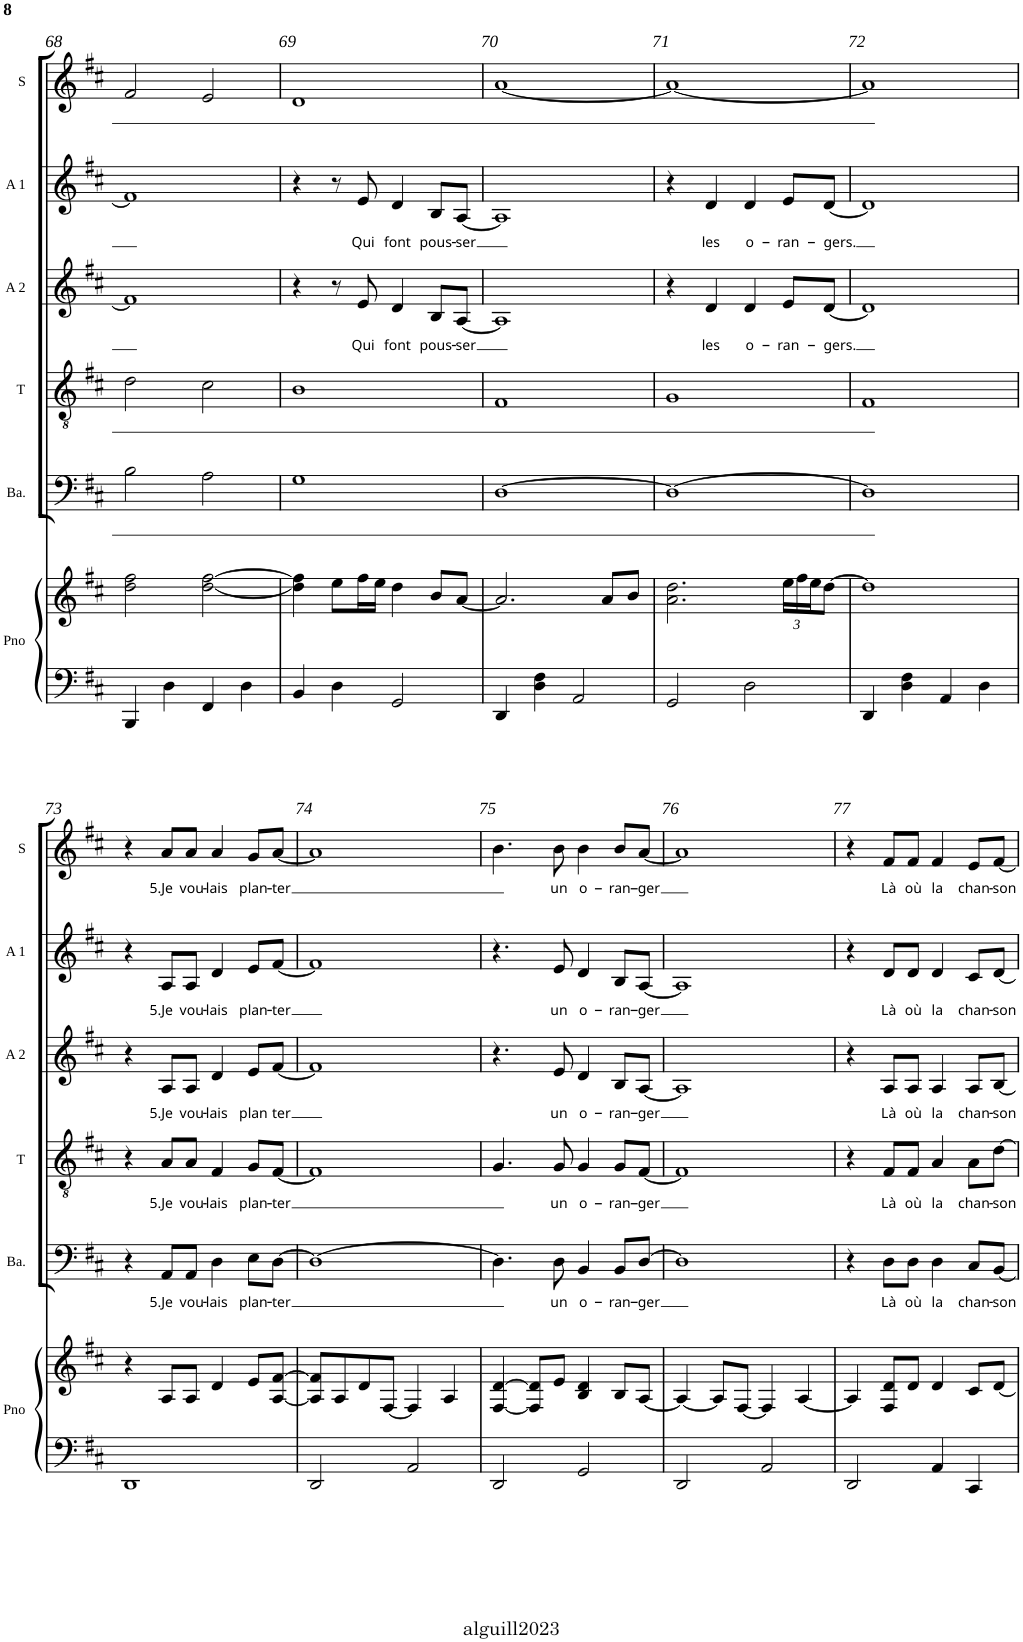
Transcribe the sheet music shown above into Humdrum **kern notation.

**kern	**kern	**kern	**text	**kern	**text	**kern	**text	**kern	**text	**kern	**text
*part6	*part6	*part5	*part5	*part4	*part4	*part3	*part3	*part2	*part2	*part1	*part1
*staff7	*staff6	*staff5	*staff5	*staff4	*staff4	*staff3	*staff3	*staff2	*staff2	*staff1	*staff1
*I"Piano	*	*I"Basse	*	*I"Ténor	*	*I"Alto 2	*	*I"Alto 1	*	*I"Soprano	*
*I'Pno	*	*I'Ba.	*	*I'T	*	*I'A 2	*	*I'A 1	*	*I'S	*
!!LO:PB:g=z
*clefF4	*clefG2	*clefF4	*	*clefGv2	*	*clefG2	*	*clefG2	*	*clefG2	*
*k[f#c#]	*k[f#c#]	*k[f#c#]	*	*k[f#c#]	*	*k[f#c#]	*	*k[f#c#]	*	*k[f#c#]	*
*D:	*D:	*D:	*	*D:	*	*D:	*	*D:	*	*D:	*
*M4/4	*M4/4	*M4/4	*	*M4/4	*	*M4/4	*	*M4/4	*	*M4/4	*
*met(c)	*met(c)	*met(c)	*	*met(c)	*	*met(c)	*	*met(c)	*	*met(c)	*
=68	=68	=68	=68	=68	=68	=68	=68	=68	=68	=68	=68
4BBB/	2dd\ 2ff#\	2B\	.	2d\	.	1f#]	.	1f#]	.	2f#/	.
4D\	.	.	.	.	.	.	.	.	.	.	.
4FF#/	[2dd\ [2ff#\	2A\	.	2c#\	.	.	.	.	.	2e/	.
4D\	.	.	.	.	.	.	.	.	.	.	.
=69	=69	=69	=69	=69	=69	=69	=69	=69	=69	=69	=69
4BB/	4dd\] 4ff#\]	1G	.	1B	.	4r	.	4r	.	1d	.
4D\	8ee\L	.	.	.	.	8r	.	8r	.	.	.
!	!	!	!	!	!	!	!LO:LY:b	!	!LO:LY:b	!	!
.	16ff#\L	.	.	.	.	8e/	Qui	8e/	Qui	.	.
.	16ee\JJ	.	.	.	.	.	.	.	.	.	.
!	!	!	!	!	!	!	!LO:LY:b	!	!LO:LY:b	!	!
2GG/	4dd\	.	.	.	.	4d/	font	4d/	font	.	.
!	!	!	!	!	!	!	!LO:LY:b	!	!LO:LY:b	!	!
.	8b/L	.	.	.	.	8B/L	pous-	8B/L	pous-	.	.
!	!	!	!	!	!	!	!LO:LY:b	!	!LO:LY:b	!	!
.	[8a/J	.	.	.	.	[8A/J	-ser	[8A/J	-ser	.	.
=70	=70	=70	=70	=70	=70	=70	=70	=70	=70	=70	=70
4DD/	2.a/]	[1D	.	1F#	.	1A]	.	1A]	.	[1a	.
4D\ 4F#\	.	.	.	.	.	.	.	.	.	.	.
2AA/	.	.	.	.	.	.	.	.	.	.	.
.	8a/L	.	.	.	.	.	.	.	.	.	.
.	8b/J	.	.	.	.	.	.	.	.	.	.
=71	=71	=71	=71	=71	=71	=71	=71	=71	=71	=71	=71
2GG/	2.a\ 2.dd\	1D_	.	1G	.	4r	.	4r	.	1a_	.
!	!	!	!	!	!	!	!LO:LY:b	!	!LO:LY:b	!	!
.	.	.	.	.	.	4d/	les	4d/	les	.	.
!	!	!	!	!	!	!	!LO:LY:b	!	!LO:LY:b	!	!
2D\	.	.	.	.	.	4d/	o-	4d/	o-	.	.
*	*Xbrackettup	*	*	*	*	*	*	*	*	*	*
!	!	!	!	!	!	!	!LO:LY:b	!	!LO:LY:b	!	!
.	24ee\LL	.	.	.	.	8e/L	-ran-	8e/L	-ran-	.	.
.	24ff#\	.	.	.	.	.	.	.	.	.	.
.	24ee\J	.	.	.	.	.	.	.	.	.	.
!	!	!	!	!	!	!	!LO:LY:b	!	!LO:LY:b	!	!
.	[8dd\J	.	.	.	.	[8d/J	-gers.	[8d/J	-gers.	.	.
=72	=72	=72	=72	=72	=72	=72	=72	=72	=72	=72	=72
4DD/	1dd]	1D]	.	1F#	.	1d]	.	1d]	.	1a]	.
4D\ 4F#\	.	.	.	.	.	.	.	.	.	.	.
4AA/	.	.	.	.	.	.	.	.	.	.	.
4D\	.	.	.	.	.	.	.	.	.	.	.
!!LO:LB:g=z
=73	=73	=73	=73	=73	=73	=73	=73	=73	=73	=73	=73
1DD	4r	4r	.	4r	.	4r	.	4r	.	4r	.
!	!	!	!LO:LY:b	!	!LO:LY:b	!	!LO:LY:b	!	!LO:LY:b	!	!LO:LY:b
.	8A/L	8AA/L	5.Je	8A/L	5.Je	8A/L	5.Je	8A/L	5.Je	8a/L	5.Je
!	!	!	!LO:LY:b	!	!LO:LY:b	!	!LO:LY:b	!	!LO:LY:b	!	!LO:LY:b
.	8A/J	8AA/J	vou-	8A/J	vou-	8A/J	vou-	8A/J	vou-	8a/J	vou-
!	!	!	!LO:LY:b	!	!LO:LY:b	!	!LO:LY:b	!	!LO:LY:b	!	!LO:LY:b
.	4d/	4D\	-lais	4F#/	-lais	4d/	-lais	4d/	-lais	4a/	-lais
!	!	!	!LO:LY:b	!	!LO:LY:b	!	!LO:LY:b	!	!LO:LY:b	!	!LO:LY:b
.	8e/L	8E\L	plan-	8G/L	plan-	8e/L	plan	8e/L	plan-	8g/L	plan-
!	!	!	!LO:LY:b	!	!LO:LY:b	!	!LO:LY:b	!	!LO:LY:b	!	!LO:LY:b
.	[8A/ [8f#/J	[8D\J	-ter	[8F#/J	-ter	[8f#/J	ter	[8f#/J	-ter	[8a/J	-ter
=74	=74	=74	=74	=74	=74	=74	=74	=74	=74	=74	=74
2DD/	8A/] 8f#/]L	1D_	.	1F#]	.	1f#]	.	1f#]	.	1a]	.
.	8A/	.	.	.	.	.	.	.	.	.	.
.	8d/	.	.	.	.	.	.	.	.	.	.
.	[8F#/J	.	.	.	.	.	.	.	.	.	.
2AA/	4F#/]	.	.	.	.	.	.	.	.	.	.
.	4A/	.	.	.	.	.	.	.	.	.	.
=75	=75	=75	=75	=75	=75	=75	=75	=75	=75	=75	=75
2DD/	[4F#/ [4d/	4.D\]	.	4.G/	.	4.r	.	4.r	.	4.b\	.
.	8F#/] 8d/]L	.	.	.	.	.	.	.	.	.	.
!	!	!	!LO:LY:b	!	!LO:LY:b	!	!LO:LY:b	!	!LO:LY:b	!	!LO:LY:b
.	8e/J	8D\	un	8G/	un	8e/	un	8e/	un	8b\	un
!	!	!	!LO:LY:b	!	!LO:LY:b	!	!LO:LY:b	!	!LO:LY:b	!	!LO:LY:b
2GG/	4B/ 4d/	4BB/	o-	4G/	o-	4d/	o-	4d/	o-	4b\	o-
!	!	!	!LO:LY:b	!	!LO:LY:b	!	!LO:LY:b	!	!LO:LY:b	!	!LO:LY:b
.	8B/L	8BB/L	-ran-	8G/L	-ran-	8B/L	-ran-	8B/L	-ran-	8b/L	-ran-
!	!	!	!LO:LY:b	!	!LO:LY:b	!	!LO:LY:b	!	!LO:LY:b	!	!LO:LY:b
.	[8A/J	[8D/J	-ger	[8F#/J	-ger	[8A/J	-ger	[8A/J	-ger	[8a/J	-ger
=76	=76	=76	=76	=76	=76	=76	=76	=76	=76	=76	=76
2DD/	4A/_	1D]	.	1F#]	.	1A]	.	1A]	.	1a]	.
.	8A/L]	.	.	.	.	.	.	.	.	.	.
.	[8F#/J	.	.	.	.	.	.	.	.	.	.
2AA/	4F#/]	.	.	.	.	.	.	.	.	.	.
.	[4A/	.	.	.	.	.	.	.	.	.	.
=77	=77	=77	=77	=77	=77	=77	=77	=77	=77	=77	=77
2DD/	4A/]	4r	.	4r	.	4r	.	4r	.	4r	.
!	!	!	!LO:LY:b	!	!LO:LY:b	!	!LO:LY:b	!	!LO:LY:b	!	!LO:LY:b
.	8F#/ 8d/L	8D\L	Là	8F#/L	Là	8A/L	Là	8d/L	Là	8f#/L	Là
!	!	!	!LO:LY:b	!	!LO:LY:b	!	!LO:LY:b	!	!LO:LY:b	!	!LO:LY:b
.	8d/J	8D\J	où	8F#/J	où	8A/J	où	8d/J	où	8f#/J	où
!	!	!	!LO:LY:b	!	!LO:LY:b	!	!LO:LY:b	!	!LO:LY:b	!	!LO:LY:b
4AA/	4d/	4D\	la	4A/	la	4A/	la	4d/	la	4f#/	la
!	!	!	!LO:LY:b	!	!LO:LY:b	!	!LO:LY:b	!	!LO:LY:b	!	!LO:LY:b
4CC#/	8c#/L	8C#/L	chan-	8A\L	chan-	8A/L	chan-	8c#/L	chan-	8e/L	chan-
!	!	!	!LO:LY:b	!	!LO:LY:b	!	!LO:LY:b	!	!LO:LY:b	!	!LO:LY:b
.	[8d/J	[8BB/J	-son	[8d\J	-son	[8B/J	-son	[8d/J	-son	[8f#/J	-son
=	=	=	=	=	=	=	=	=	=	=	=
*-	*-	*-	*-	*-	*-	*-	*-	*-	*-	*-	*-
